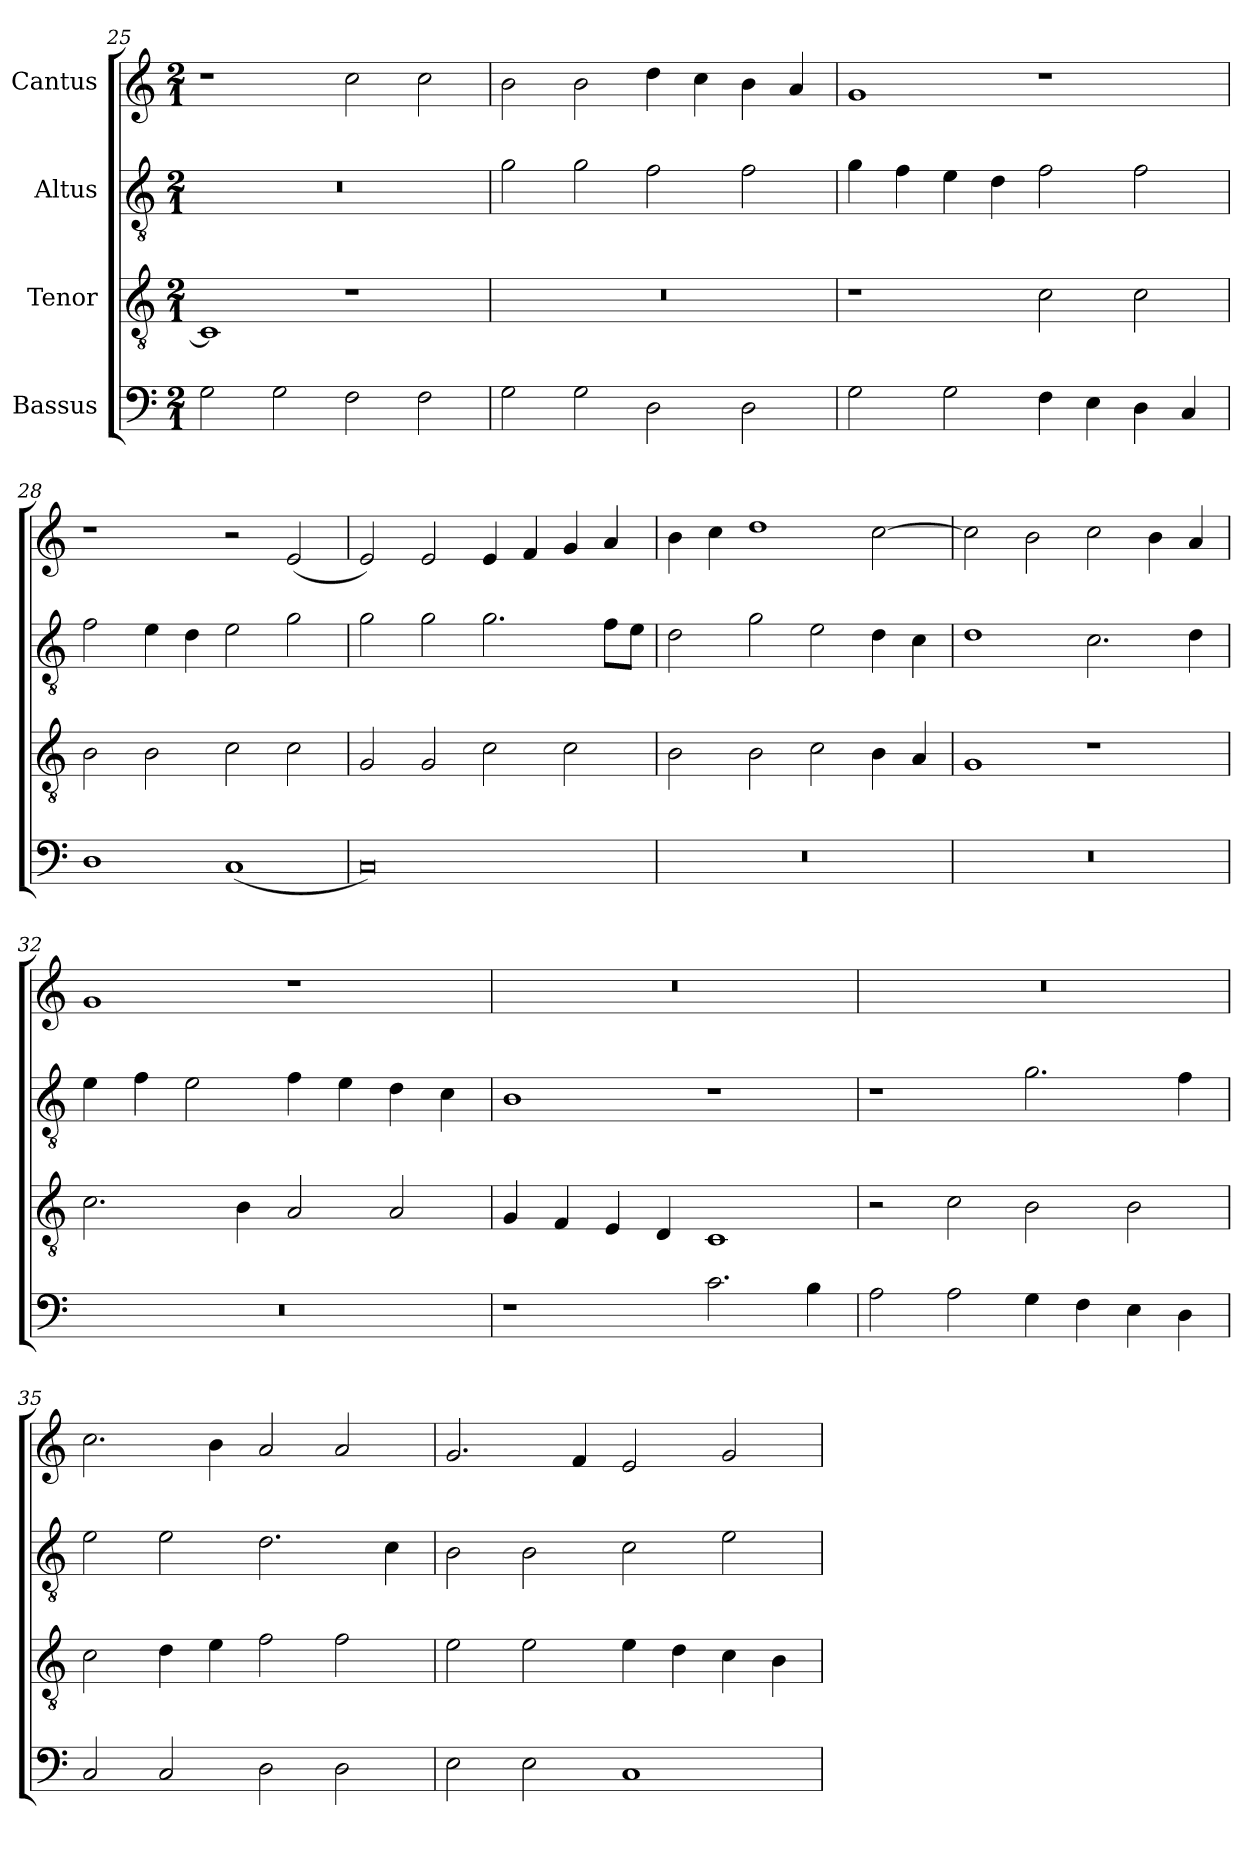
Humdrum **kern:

**kern	**kern	**kern	**kern
*part4	*part3	*part2	*part1
*staff4	*staff3	*staff2	*staff1
*I"Bassus	*I"Tenor	*I"Altus	*I"Cantus
*clefF4	*clefGv2	*clefGv2	*clefG2
*	*ITrd7c12	*ITrd7c12	*
*k[]	*k[]	*k[]	*k[]
*C:	*C:	*C:	*C:
*M2/1	*M2/1	*M2/1	*M2/1
=25	=25	=25	=25
!	!	!LO:N:vis=1	!
2Gi\	1CCi]	0r	1r
2Gi\	.	.	.
2Fi\	1r	.	2cci\
2Fi\	.	.	2cci\
!!LO:PB:g=z
=26	=26	=26	=26
!	!LO:N:vis=1	!	!
2Gi\	0r	2Gi\	2bi\
2Gi\	.	2Gi\	2bi\
2Di\	.	2Fi\	4ddi\
.	.	.	4cci\
2Di\	.	2Fi\	4bi\
.	.	.	4ai/
=27	=27	=27	=27
2Gi\	1r	4Gi\	1gi
.	.	4Fi\	.
2Gi\	.	4Ei\	.
.	.	4Di\	.
4Fi\	2Ci\	2Fi\	1r
4Ei\	.	.	.
4Di\	2Ci\	2Fi\	.
4Ci/	.	.	.
=28	=28	=28	=28
1Di	2BBi\	2Fi\	1r
.	2BBi\	4Ei\	.
.	.	4Di\	.
(1Ci	2Ci\	2Ei\	2r
.	2Ci\	2Gi\	(2ei/
=29	=29	=29	=29
0Ci)	2GGi/	2Gi\	2ei/)
.	2GGi/	2Gi\	2ei/
.	2Ci\	2.Gi\	4ei/
.	.	.	4fi/
.	2Ci\	.	4gi/
.	.	8Fi\L	4ai/
.	.	8Ei\J	.
=30	=30	=30	=30
!LO:N:vis=1	!	!	!
0r	2BBi\	2Di\	4bi\
.	.	.	4cci\
.	2BBi\	2Gi\	1ddi
.	2Ci\	2Ei\	.
.	4BBi\	4Di\	[>2cci\
.	4AAi/	4Ci\	.
!!LO:LB:g=z
=31	=31	=31	=31
!LO:N:vis=1	!	!	!
0r	1GGi	1Di	2cci\]
.	.	.	2bi\
.	1r	2.Ci\	2cci\
.	.	.	4bi\
.	.	4Di\	4ai/
=32	=32	=32	=32
!LO:N:vis=1	!	!	!
0r	2.Ci\	4Ei\	1gi
.	.	4Fi\	.
.	.	2Ei\	.
.	4BBi\	.	.
.	2AAi/	4Fi\	1r
.	.	4Ei\	.
.	2AAi/	4Di\	.
.	.	4Ci\	.
=33	=33	=33	=33
!	!	!	!LO:N:vis=1
1r	4GGi/	1BBi	0r
.	4FFi/	.	.
.	4EEi/	.	.
.	4DDi/	.	.
2.ci\	1CCi	1r	.
4Bi\	.	.	.
=34	=34	=34	=34
!	!	!	!LO:N:vis=1
2Ai\	2r	1r	0r
2Ai\	2Ci\	.	.
4Gi\	2BBi\	2.Gi\	.
4Fi\	.	.	.
4Ei\	2BBi\	.	.
4Di\	.	4Fi\	.
=35	=35	=35	=35
2Ci/	2Ci\	2Ei\	2.cci\
2Ci/	4Di\	2Ei\	.
.	4Ei\	.	4bi\
2Di\	2Fi\	2.Di\	2ai/
2Di\	2Fi\	.	2ai/
.	.	4Ci\	.
!!LO:LB:g=z
=36	=36	=36	=36
2Ei\	2Ei\	2BBi\	2.gi/
2Ei\	2Ei\	2BBi\	.
.	.	.	4fi/
1Ci	4Ei\	2Ci\	2ei/
.	4Di\	.	.
.	4Ci\	2Ei\	2gi/
.	4BBi\	.	.
=	=	=	=
*-	*-	*-	*-
